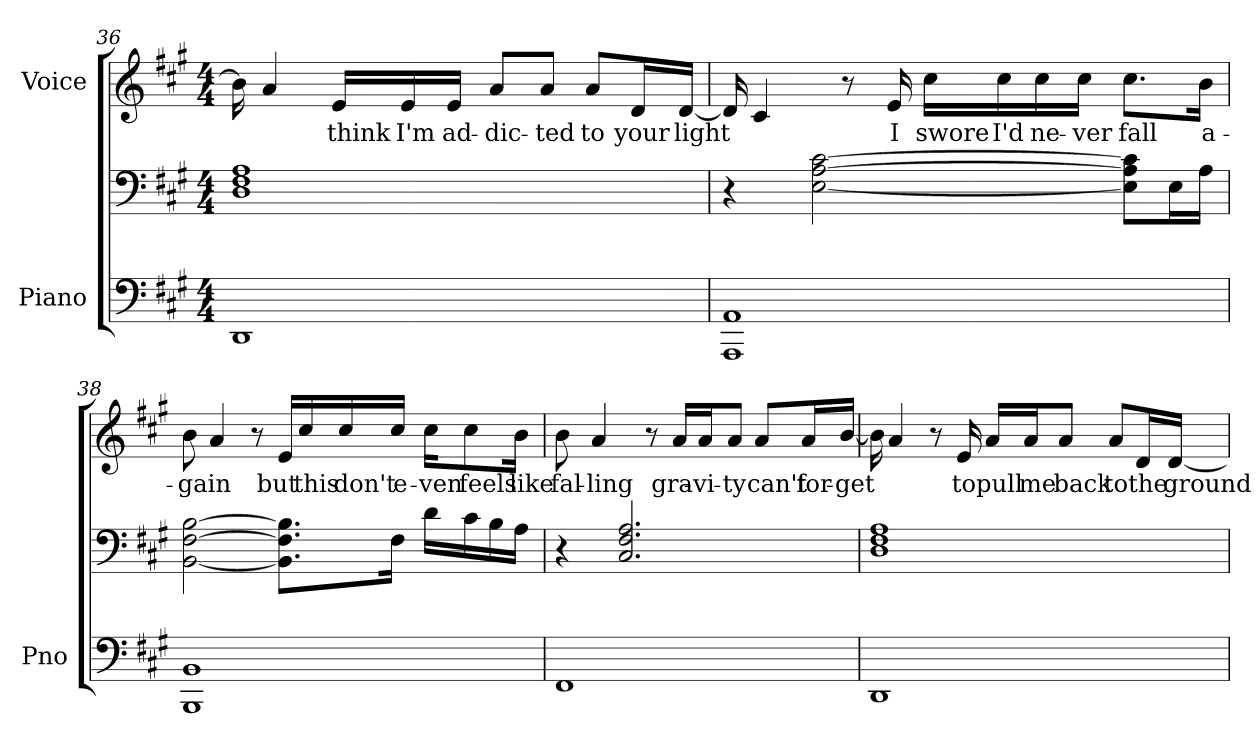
**kern	**kern	**kern	**text
*part2	*part2	*part1	*part1
*staff3	*staff2	*staff1	*staff1
*I"Piano	*	*I"Voice	*
*I'Pno	*	*	*
*clefF4	*clefF4	*clefG2	*
*k[f#c#g#]	*k[f#c#g#]	*k[f#c#g#]	*
*M4/4	*M4/4	*M4/4	*
=36	=36	=36	=36
1DD	1D 1F# 1A	16b\]	.
.	.	4a/	.
!	!	!	!LO:LY:b
.	.	16e/LL	think
!	!	!	!LO:LY:b
.	.	16e/	I'm
!	!	!	!LO:LY:b
.	.	16e/JJ	ad-
!	!	!	!LO:LY:b
.	.	8a/L	-dic-
!	!	!	!LO:LY:b
.	.	8a/J	-ted
!	!	!	!LO:LY:b
.	.	8a/L	to
!	!	!	!LO:LY:b
.	.	16d/L	your
!	!	!	!LO:LY:b
.	.	[16d/JJ	light
=37	=37	=37	=37
1AAA 1AA	4r	16d/]	.
.	.	4c#/	.
.	[2E\ [2A\ [2c#\	.	.
.	.	8r	.
!	!	!	!LO:LY:b
.	.	16e/	I
!	!	!	!LO:LY:b
.	.	16cc#\LL	swore
!	!	!	!LO:LY:b
.	.	16cc#\	I'd
!	!	!	!LO:LY:b
.	.	16cc#\	ne-
!	!	!	!LO:LY:b
.	.	16cc#\JJ	-ver
!	!	!	!LO:LY:b
.	8E\] 8A\] 8c#\]L	8.cc#\L	fall
.	16E\L	.	.
!	!	!	!LO:LY:b
.	16A\JJ	16b\Jk	a-
!!LO:PB:g=z
=38	=38	=38	=38
!	!	!	!LO:LY:b
1BBB 1BB	[2BB\ [2F#\ [2B\	8b\	-gain
.	.	4a/	.
.	.	8r	.
!	!	!	!LO:LY:b
.	8.BB\] 8.F#\] 8.B\]L	16e/LL	but
!	!	!	!LO:LY:b
.	.	16cc#/	this
!	!	!	!LO:LY:b
.	.	16cc#/	don't
!	!	!	!LO:LY:b
.	16F#\Jk	16cc#/JJ	e-
!	!	!	!LO:LY:b
.	16d\LL	16cc#\KL	-ven
!	!	!	!LO:LY:b
.	16c#\	8cc#\	feels
.	16B\	.	.
!	!	!	!LO:LY:b
.	16A\JJ	16b\Jk	like
=39	=39	=39	=39
!	!	!	!LO:LY:b
1FF#	4r	8b\	fal-
!	!	!	!LO:LY:b
.	.	4a/	-ling
.	2.C#/ 2.F#/ 2.A/	.	.
.	.	8r	.
!	!	!	!LO:LY:b
.	.	16a/LL	gra-
!	!	!	!LO:LY:b
.	.	16a/J	-vi-
!	!	!	!LO:LY:b
.	.	8a/J	-ty
!	!	!	!LO:LY:b
.	.	8a/L	can't
!	!	!	!LO:LY:b
.	.	16a/L	for-
!	!	!	!LO:LY:b
.	.	[16b/JJ	-get
=40	=40	=40	=40
1DD	1D 1F# 1A	16b\]	.
.	.	4a/	.
.	.	8r	.
!	!	!	!LO:LY:b
.	.	16e/	to
!	!	!	!LO:LY:b
.	.	16a/LL	pull
!	!	!	!LO:LY:b
.	.	16a/J	me
!	!	!	!LO:LY:b
.	.	8a/J	back
!	!	!	!LO:LY:b
.	.	8a/L	to
!	!	!	!LO:LY:b
.	.	16d/L	the
!	!	!	!LO:LY:b
.	.	[16d/JJ	ground
=	=	=	=
*-	*-	*-	*-
